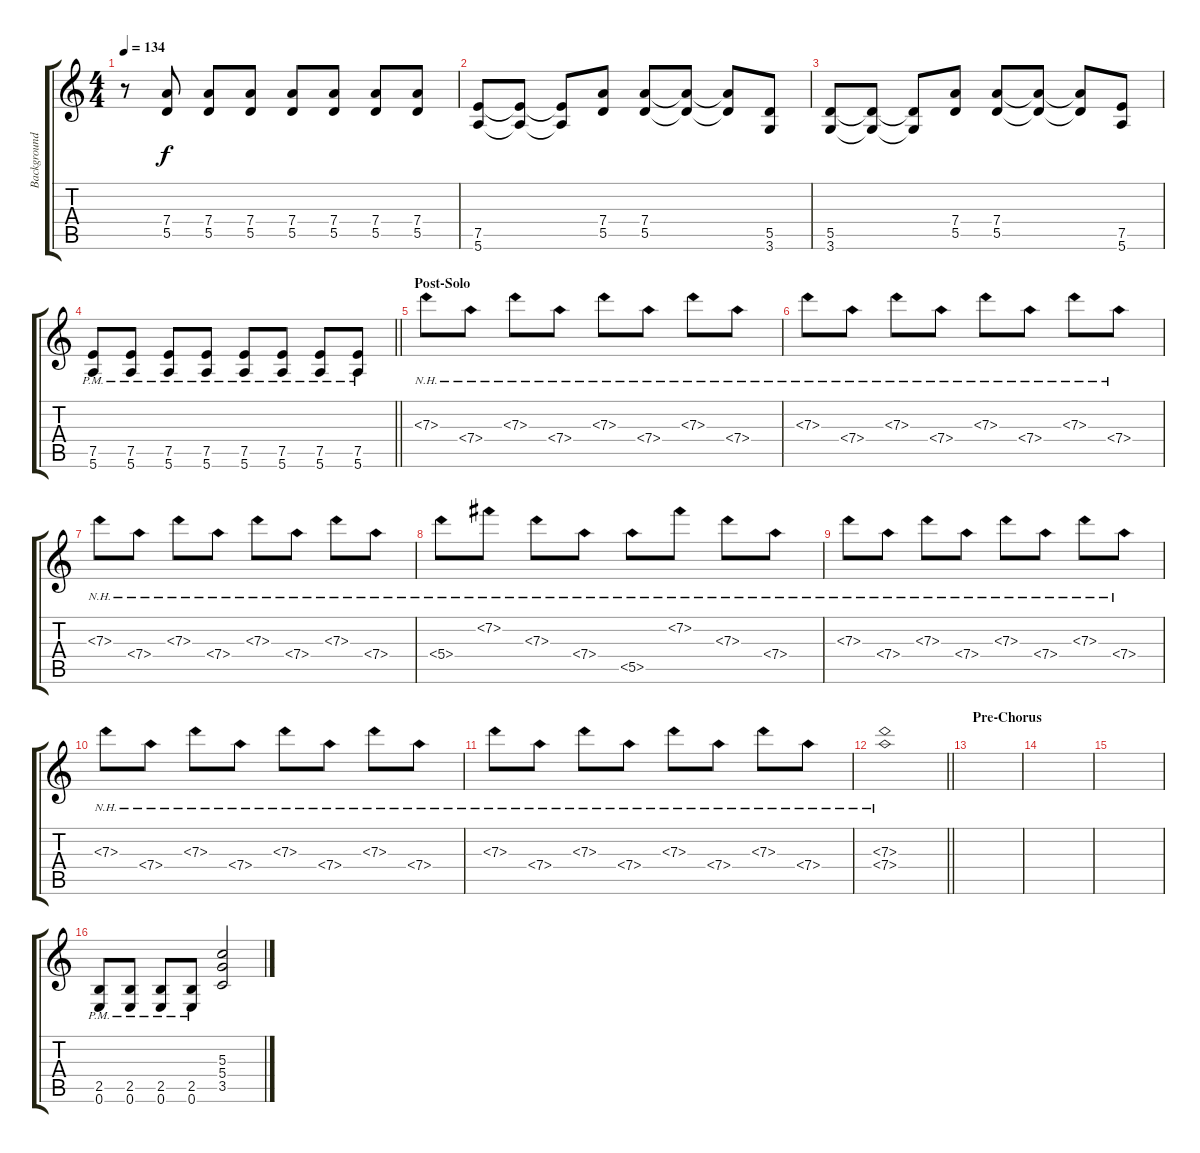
\track ("Background" "Background") {instrument distortionguitar}
\staff {score tabs}
\tuning (E4 B3 G3 D3 A2 E2) {hide}
\ts (4 4)
\tempo 134
\clef g2
\ks c
r.8{dy f} (7.4 5.5).8 (7.4 5.5).8 (7.4 5.5).8 (7.4 5.5).8 (7.4 5.5).8 (7.4 5.5).8 (7.4 5.5).8 |
(7.5 5.6).8 (7.5{t} 5.6{t}).8 (7.5{t} 5.6{t}).8 (7.4 5.5).8 (7.4 5.5).8 (7.4{t} 5.5{t}).8 (7.4{t} 5.5{t}).8 (5.5 3.6).8 |
(5.5 3.6).8 (5.5{t} 3.6{t}).8 (5.5{t} 3.6{t}).8 (7.4 5.5).8 (7.4 5.5).8 (7.4{t} 5.5{t}).8 (7.4{t} 5.5{t}).8 (7.5 5.6).8 |
\barLineRight lightlight
(7.5{pm} 5.6{pm}).8 (7.5{pm} 5.6{pm}).8 (7.5{pm} 5.6{pm}).8 (7.5{pm} 5.6{pm}).8 (7.5{pm} 5.6{pm}).8 (7.5{pm} 5.6{pm}).8 (7.5{pm} 5.6{pm}).8 (7.5{pm} 5.6{pm}).8 |
\section ("" "Post-Solo")
7.3{nh}.8 7.4{nh}.8 7.3{nh}.8 7.4{nh}.8 7.3{nh}.8 7.4{nh}.8 7.3{nh}.8 7.4{nh}.8 |
7.3{nh}.8 7.4{nh}.8 7.3{nh}.8 7.4{nh}.8 7.3{nh}.8 7.4{nh}.8 7.3{nh}.8 7.4{nh}.8 |
7.3{nh}.8 7.4{nh}.8 7.3{nh}.8 7.4{nh}.8 7.3{nh}.8 7.4{nh}.8 7.3{nh}.8 7.4{nh}.8 |
5.4{nh}.8 7.2{nh}.8 7.3{nh}.8 7.4{nh}.8 5.5{nh}.8 7.2{nh}.8 7.3{nh}.8 7.4{nh}.8 |
7.3{nh}.8 7.4{nh}.8 7.3{nh}.8 7.4{nh}.8 7.3{nh}.8 7.4{nh}.8 7.3{nh}.8 7.4{nh}.8 |
7.3{nh}.8 7.4{nh}.8 7.3{nh}.8 7.4{nh}.8 7.3{nh}.8 7.4{nh}.8 7.3{nh}.8 7.4{nh}.8 |
7.3{nh}.8 7.4{nh}.8 7.3{nh}.8 7.4{nh}.8 7.3{nh}.8 7.4{nh}.8 7.3{nh}.8 7.4{nh}.8 |
\barLineRight lightlight
(7.3{nh} 7.4{nh}).1 |
\section ("" "Pre-Chorus")
|
|
|
(2.5{pm} 0.6{pm}).8 (2.5{pm} 0.6{pm}).8 (2.5{pm} 0.6{pm}).8 (2.5{pm} 0.6{pm}).8 (5.3 5.4 3.5).2
